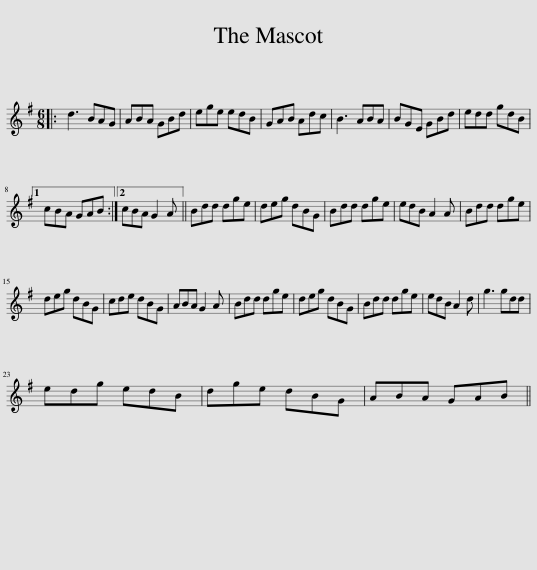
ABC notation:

X:1
L:1/8
M:6/8
I:linebreak $
K:G
V:1 treble
V:1
|: d3 BAG | ABA GBd | ege edB | GAB Adc | B3 ABA | %5
 BGE GBd | edd gdB |1$ cBA GAB :|2 cBA G2 A || Bdd dge | %10
 deg dBG | Bdd dge | edB A2 A | Bdd dge |$ deg dBG | %15
 cde dBG | ABA G2 A | Bdd dge | deg dBG | Bdd dge | %20
 edB A2 d | g3 gdd |$ edg edB | dge dBG | ABA GAB || %25
